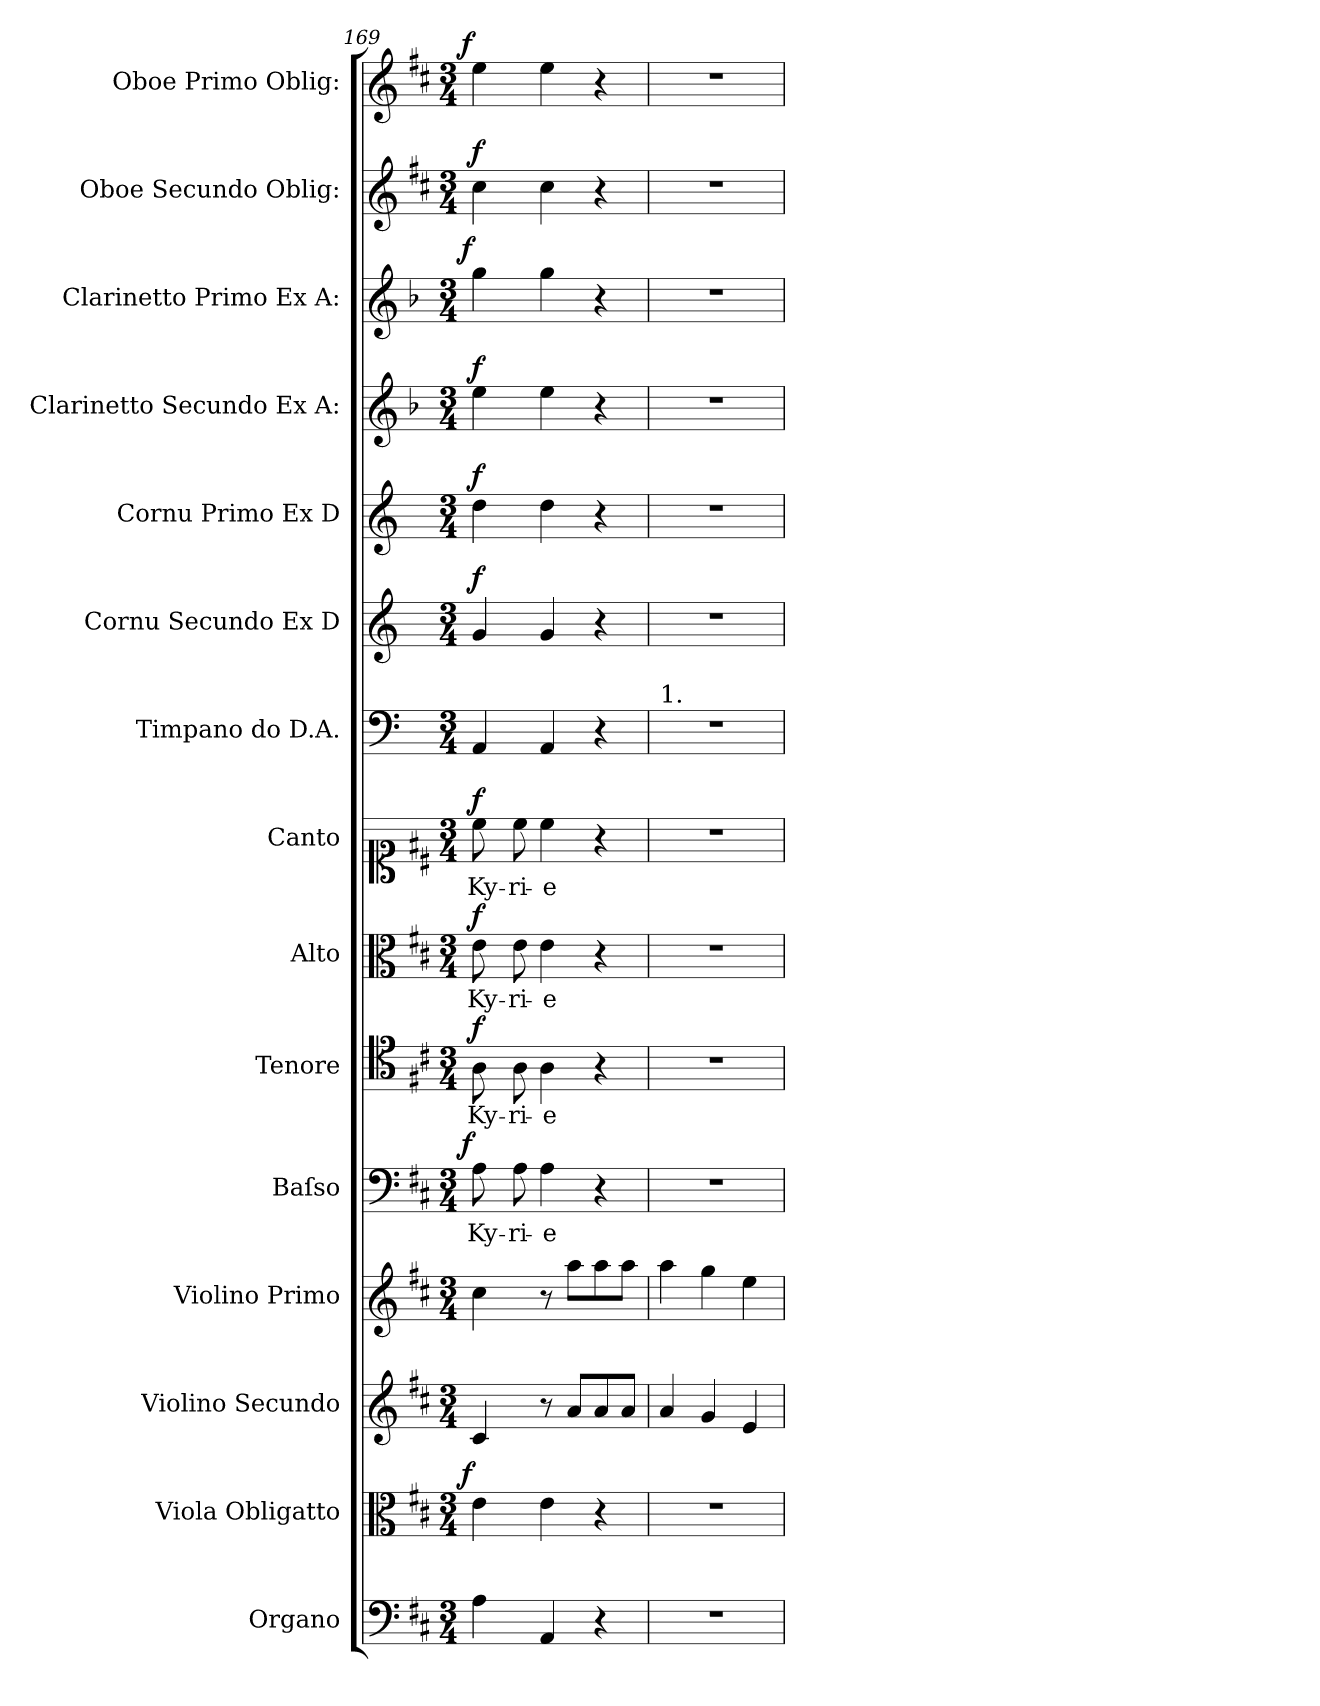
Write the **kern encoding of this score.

**kern	**kern	**dynam	**kern	**kern	**kern	**text	**dynam	**kern	**text	**dynam	**kern	**text	**dynam	**kern	**text	**dynam	**kern	**dynam	**kern	**dynam	**kern	**dynam	**kern	**dynam	**kern	**dynam	**kern	**dynam	**kern	**dynam
*part15	*part14	*part14	*part13	*part12	*part11	*part11	*part11	*part10	*part10	*part10	*part9	*part9	*part9	*part8	*part8	*part8	*part7	*part7	*part6	*part6	*part5	*part5	*part4	*part4	*part3	*part3	*part2	*part2	*part1	*part1
*staff15	*staff14	*staff14	*staff13	*staff12	*staff11	*staff11	*staff11	*staff10	*staff10	*staff10	*staff9	*staff9	*staff9	*staff8	*staff8	*staff8	*staff7	*staff7	*staff6	*staff6	*staff5	*staff5	*staff4	*staff4	*staff3	*staff3	*staff2	*staff2	*staff1	*staff1
*I"Organo	*I"Viola Obligatto	*	*I"Violino Secundo	*I"Violino Primo	*I"Baſso	*	*	*I"Tenore	*	*	*I"Alto	*	*	*I"Canto	*	*	*I"Timpano do D.A.	*	*I"Cornu Secundo Ex D	*	*I"Cornu Primo Ex D	*	*I"Clarinetto Secundo Ex A:	*	*I"Clarinetto Primo Ex A:	*	*I"Oboe Secundo Oblig:	*	*I"Oboe Primo Oblig:	*
*I'org	*I'vla obl	*	*I'vl 2	*I'vl 1	*I'B	*	*	*I'T	*	*	*I'A	*	*	*	*	*	*I'timp	*	*	*	*	*	*I'cl 2 in A	*	*I'cl 1 in A	*	*I'ob 2	*	*I'ob 1	*
*clefF4	*clefC3	*	*clefG2	*clefG2	*clefF4	*	*	*clefC4	*	*	*clefC3	*	*	*clefC1	*	*	*clefF4	*	*clefG2	*	*clefG2	*	*clefG2	*	*clefG2	*	*clefG2	*	*clefG2	*
*	*	*	*	*	*	*	*	*	*	*	*	*	*	*	*	*	*	*	*ITrd-1c-2	*	*ITrd-1c-2	*	*ITrd2c3	*	*ITrd2c3	*	*	*	*	*
*k[f#c#]	*k[f#c#]	*	*k[f#c#]	*k[f#c#]	*k[f#c#]	*	*	*k[f#c#]	*	*	*k[f#c#]	*	*	*k[f#c#]	*	*	*k[]	*	*k[f#c#]	*	*k[f#c#]	*	*k[f#c#]	*	*k[f#c#]	*	*k[f#c#]	*	*k[f#c#]	*
*M3/4	*M3/4	*	*M3/4	*M3/4	*M3/4	*	*	*M3/4	*	*	*M3/4	*	*	*M3/4	*	*	*M3/4	*	*M3/4	*	*M3/4	*	*M3/4	*	*M3/4	*	*M3/4	*	*M3/4	*
=169	=169	=169	=169	=169	=169	=169	=169	=169	=169	=169	=169	=169	=169	=169	=169	=169	=169	=169	=169	=169	=169	=169	=169	=169	=169	=169	=169	=169	=169	=169
!	!	!LO:DY:a:rj	!	!	!	!	!LO:DY:a:rj	!	!	!LO:DY:a	!	!	!LO:DY:a	!	!	!LO:DY:a	!	!LO:DY:rj	!	!LO:DY:a	!	!LO:DY:a	!	!LO:DY:a	!	!LO:DY:a:rj	!	!LO:DY:a	!	!LO:DY:a:rj
4A\	4e\	f	4c#/	4cc#\	8A\	Ky-	f	8A\	Ky-	f	8e\	Ky-	f	8cc#\	Ky-	f	4AA/	f&colon;	4a/	f	4ee\	f	4cc#\	f	4ee\	f	4cc#\	f	4ee\	f
.	.	.	.	.	8A\	-ri-	.	8A\	-ri-	.	8e\	-ri-	.	8cc#\	-ri-	.	.	.	.	.	.	.	.	.	.	.	.	.	.	.
4AA/	4e\	.	8r	8r	4A\	-e	.	4A\	-e	.	4e\	-e	.	4cc#\	-e	.	4AA/	.	4a/	.	4ee\	.	4cc#\	.	4ee\	.	4cc#\	.	4ee\	.
.	.	.	8a/L	8aa\L	.	.	.	.	.	.	.	.	.	.	.	.	.	.	.	.	.	.	.	.	.	.	.	.	.	.
4r	4r	.	8a/	8aa\	4r	.	.	4r	.	.	4r	.	.	4r	.	.	4r	.	4r	.	4r	.	4r	.	4r	.	4r	.	4r	.
.	.	.	8a/J	8aa\J	.	.	.	.	.	.	.	.	.	.	.	.	.	.	.	.	.	.	.	.	.	.	.	.	.	.
=170	=170	=170	=170	=170	=170	=170	=170	=170	=170	=170	=170	=170	=170	=170	=170	=170	=170	=170	=170	=170	=170	=170	=170	=170	=170	=170	=170	=170	=170	=170
!	!	!	!	!	!	!	!	!	!	!	!	!	!	!	!	!	!LO:TX:a:t=1.	!	!	!	!	!	!	!	!	!	!	!	!	!
2.r	2.r	.	4a/	4aa\	2.r	.	.	2.r	.	.	2.r	.	.	2.r	.	.	2.r	.	2.r	.	2.r	.	2.r	.	2.r	.	2.r	.	2.r	.
.	.	.	4g/	4gg\	.	.	.	.	.	.	.	.	.	.	.	.	.	.	.	.	.	.	.	.	.	.	.	.	.	.
.	.	.	4e/	4ee\	.	.	.	.	.	.	.	.	.	.	.	.	.	.	.	.	.	.	.	.	.	.	.	.	.	.
=	=	=	=	=	=	=	=	=	=	=	=	=	=	=	=	=	=	=	=	=	=	=	=	=	=	=	=	=	=	=
*-	*-	*-	*-	*-	*-	*-	*-	*-	*-	*-	*-	*-	*-	*-	*-	*-	*-	*-	*-	*-	*-	*-	*-	*-	*-	*-	*-	*-	*-	*-
